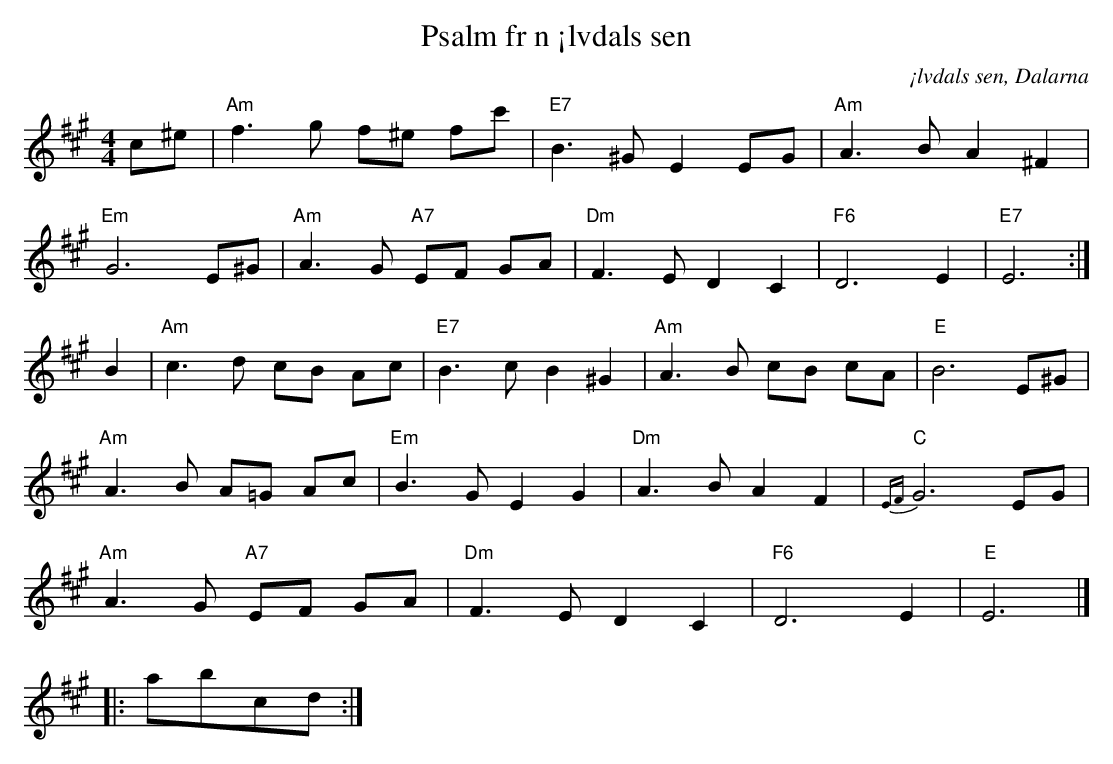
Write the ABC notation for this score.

X:1
T:Psalm fr n ¡lvdals sen
O:¡lvdals sen, Dalarna
M:4/4
L:1/8
K:A
c^e | "Am" f3g f^e fc' | "E7" B3 ^G E2EG | "Am" A3BA2^F2 |
"Em" G6E^G | "Am" A3G "A7" EF GA | "Dm" F3ED2C2 | "F6" D6E2 | "E7" E6 :|]
B2 | "Am" c3d cB Ac | "E7" B3cB2^G2 | "Am" A3B cB cA | "E" B6E^G |
"Am" A3B A=G Ac| "Em" B3G E2G2| "Dm" A3BA2 F2| "C" {EF}G6EG|
"Am" A3G "A7" EF GA | "Dm" F3ED2C2 | "F6" D6E2 | "E" E6 |]
|: abcd :|
